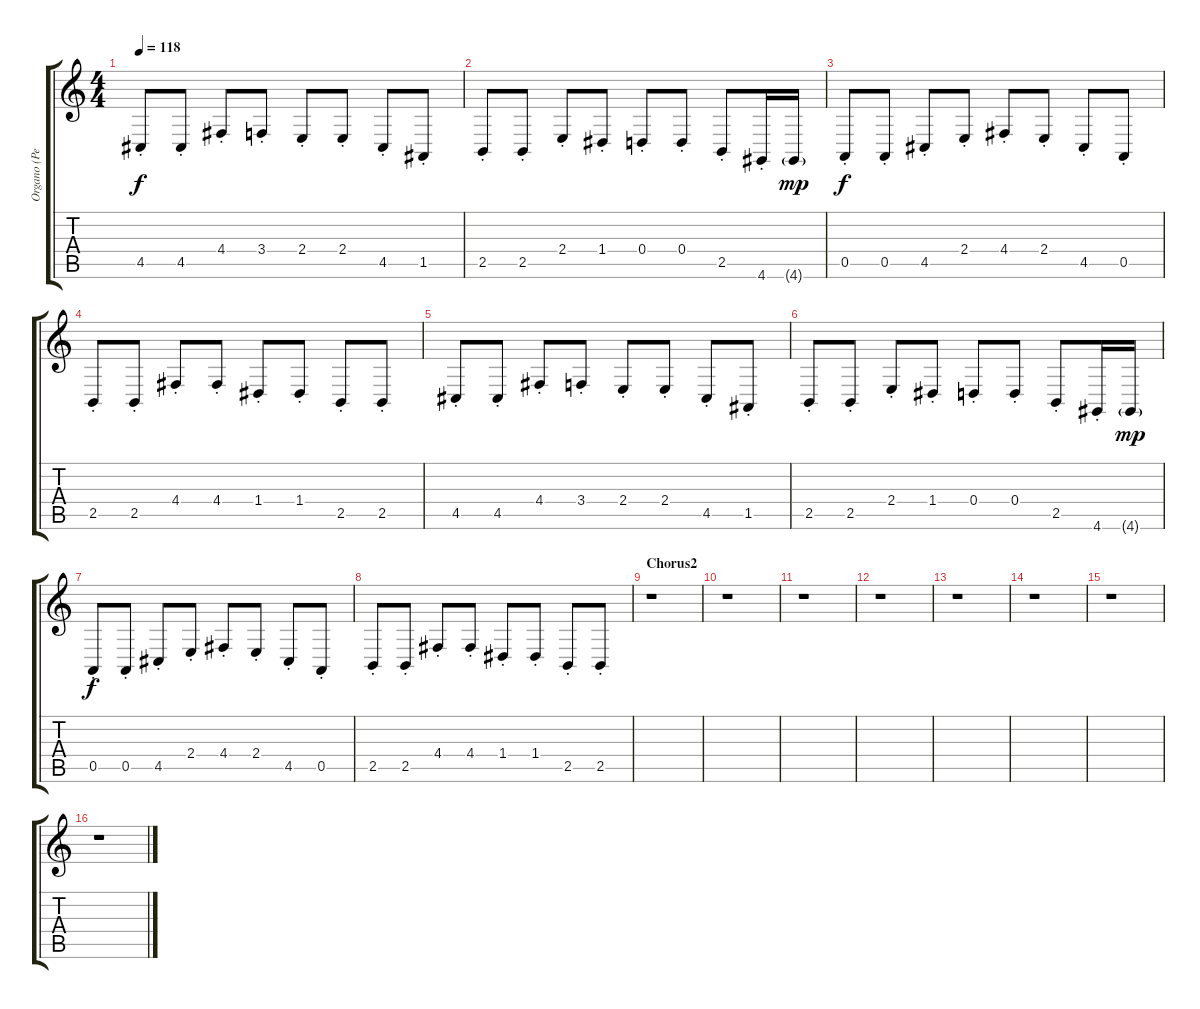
\track ("Organo (Percusivo)" "Organo (Pe") {instrument lead2sawtooth}
\staff {score tabs}
\tuning (E4 B3 G3 D3 A2 E2) {hide}
\ts (4 4)
\tempo 118
\clef g2
\ks c
4.5{st}.8{dy f} 4.5{st}.8 4.4{st}.8 3.4{st}.8 2.4{st}.8 2.4{st}.8 4.5{st}.8 1.5{st}.8 |
2.5{st}.8 2.5{st}.8 2.4{st}.8 1.4{st}.8 0.4{st}.8 0.4{st}.8 2.5{st}.8 4.6{st}.16 4.6{g}.16{dy mp} |
0.5{st}.8{dy f} 0.5{st}.8 4.5{st}.8 2.4{st}.8 4.4{st}.8 2.4{st}.8 4.5{st}.8 0.5{st}.8 |
2.5{st}.8 2.5{st}.8 4.4{st}.8 4.4{st}.8 1.4{st}.8 1.4{st}.8 2.5{st}.8 2.5{st}.8 |
4.5{st}.8 4.5{st}.8 4.4{st}.8 3.4{st}.8 2.4{st}.8 2.4{st}.8 4.5{st}.8 1.5{st}.8 |
2.5{st}.8 2.5{st}.8 2.4{st}.8 1.4{st}.8 0.4{st}.8 0.4{st}.8 2.5{st}.8 4.6{st}.16 4.6{g}.16{dy mp} |
0.5{st}.8{dy f} 0.5{st}.8 4.5{st}.8 2.4{st}.8 4.4{st}.8 2.4{st}.8 4.5{st}.8 0.5{st}.8 |
2.5{st}.8 2.5{st}.8 4.4{st}.8 4.4{st}.8 1.4{st}.8 1.4{st}.8 2.5{st}.8 2.5{st}.8 |
\section ("" "Chorus2")
r.1 |
r.1 |
r.1 |
r.1 |
r.1 |
r.1 |
r.1 |
r.1
